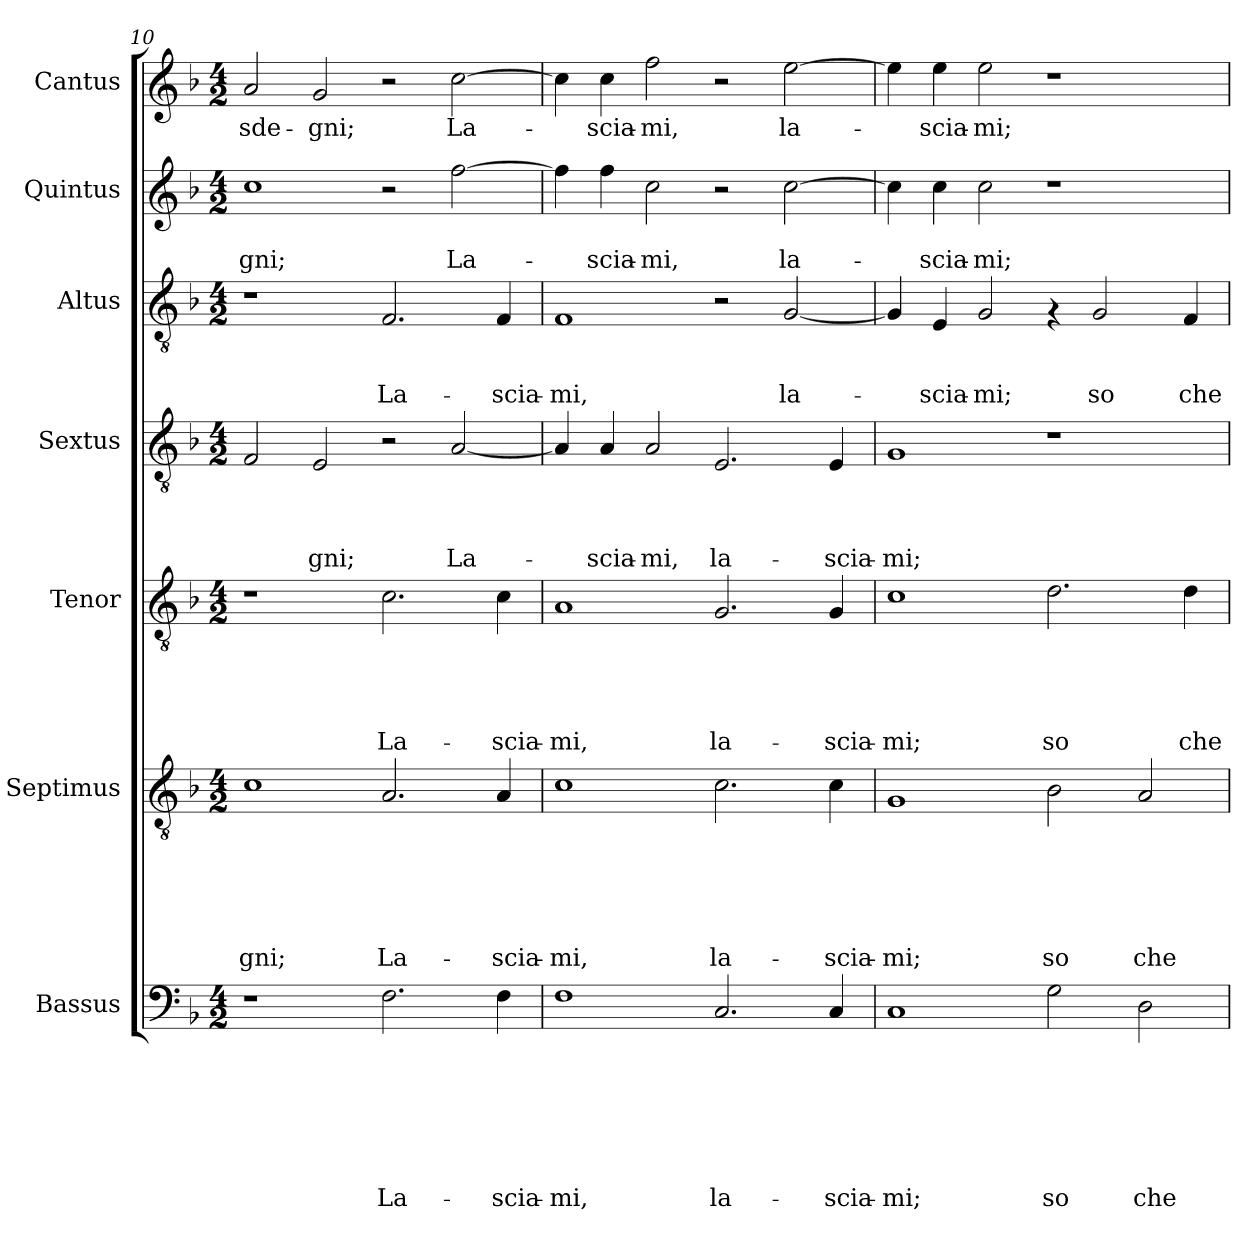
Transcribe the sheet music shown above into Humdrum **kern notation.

**kern	**text	**text	**text	**text	**text	**text	**text	**kern	**text	**text	**text	**text	**text	**text	**kern	**text	**text	**text	**text	**text	**kern	**text	**text	**text	**text	**kern	**text	**text	**text	**kern	**text	**text	**kern	**text
*part7	*part7	*part7	*part7	*part7	*part7	*part7	*part7	*part6	*part6	*part6	*part6	*part6	*part6	*part6	*part5	*part5	*part5	*part5	*part5	*part5	*part4	*part4	*part4	*part4	*part4	*part3	*part3	*part3	*part3	*part2	*part2	*part2	*part1	*part1
*staff7	*staff7	*staff7	*staff7	*staff7	*staff7	*staff7	*staff7	*staff6	*staff6	*staff6	*staff6	*staff6	*staff6	*staff6	*staff5	*staff5	*staff5	*staff5	*staff5	*staff5	*staff4	*staff4	*staff4	*staff4	*staff4	*staff3	*staff3	*staff3	*staff3	*staff2	*staff2	*staff2	*staff1	*staff1
*I"Bassus	*	*	*	*	*	*	*	*I"Septimus	*	*	*	*	*	*	*I"Tenor	*	*	*	*	*	*I"Sextus	*	*	*	*	*I"Altus	*	*	*	*I"Quintus	*	*	*I"Cantus	*
*clefF4	*	*	*	*	*	*	*	*clefGv2	*	*	*	*	*	*	*clefGv2	*	*	*	*	*	*clefGv2	*	*	*	*	*clefGv2	*	*	*	*clefG2	*	*	*clefG2	*
*k[b-]	*	*	*	*	*	*	*	*k[b-]	*	*	*	*	*	*	*k[b-]	*	*	*	*	*	*k[b-]	*	*	*	*	*k[b-]	*	*	*	*k[b-]	*	*	*k[b-]	*
*F:	*	*	*	*	*	*	*	*F:	*	*	*	*	*	*	*F:	*	*	*	*	*	*F:	*	*	*	*	*F:	*	*	*	*F:	*	*	*F:	*
*M4/2	*	*	*	*	*	*	*	*M4/2	*	*	*	*	*	*	*M4/2	*	*	*	*	*	*M4/2	*	*	*	*	*M4/2	*	*	*	*M4/2	*	*	*M4/2	*
=10	=10	=10	=10	=10	=10	=10	=10	=10	=10	=10	=10	=10	=10	=10	=10	=10	=10	=10	=10	=10	=10	=10	=10	=10	=10	=10	=10	=10	=10	=10	=10	=10	=10	=10
!	!	!	!	!	!	!	!	!	!	!	!	!	!	!LO:LY:b	!	!	!	!	!	!	!	!	!	!	!	!	!	!	!	!	!	!LO:LY:b	!	!LO:LY:b
1r	.	.	.	.	.	.	.	1c	.	.	.	.	.	-gni;	1r	.	.	.	.	.	2F/	.	.	.	.	1r	.	.	.	1cc	.	-gni;	2a/	sde-
!	!	!	!	!	!	!	!	!	!	!	!	!	!	!	!	!	!	!	!	!	!	!	!	!	!LO:LY:b	!	!	!	!	!	!	!	!	!LO:LY:b
.	.	.	.	.	.	.	.	.	.	.	.	.	.	.	.	.	.	.	.	.	2E/	.	.	.	-gni;	.	.	.	.	.	.	.	2g/	-gni;
!	!	!	!	!	!	!	!LO:LY:b	!	!	!	!	!	!	!LO:LY:b	!	!	!	!	!	!LO:LY:b	!	!	!	!	!	!	!	!	!LO:LY:b	!	!	!	!	!
2.F\	.	.	.	.	.	.	La-	2.A/	.	.	.	.	.	La-	2.c\	.	.	.	.	La-	2r	.	.	.	.	2.F/	.	.	La-	2r	.	.	2r	.
!	!	!	!	!	!	!	!	!	!	!	!	!	!	!	!	!	!	!	!	!	!	!	!	!	!LO:LY:b	!	!	!	!	!	!	!LO:LY:b	!	!LO:LY:b
.	.	.	.	.	.	.	.	.	.	.	.	.	.	.	.	.	.	.	.	.	[<2A/	.	.	.	La-	.	.	.	.	[>2ff\	.	La-	[>2cc\	La-
!	!	!	!	!	!	!	!LO:LY:b	!	!	!	!	!	!	!LO:LY:b	!	!	!	!	!	!LO:LY:b	!	!	!	!	!	!	!	!	!LO:LY:b	!	!	!	!	!
4F\	.	.	.	.	.	.	-scia-	4A/	.	.	.	.	.	-scia-	4c\	.	.	.	.	-scia-	.	.	.	.	.	4F/	.	.	-scia-	.	.	.	.	.
=11	=11	=11	=11	=11	=11	=11	=11	=11	=11	=11	=11	=11	=11	=11	=11	=11	=11	=11	=11	=11	=11	=11	=11	=11	=11	=11	=11	=11	=11	=11	=11	=11	=11	=11
!	!	!	!	!	!	!	!LO:LY:b	!	!	!	!	!	!	!LO:LY:b	!	!	!	!	!	!LO:LY:b	!	!	!	!	!	!	!	!	!LO:LY:b	!	!	!	!	!
1F	.	.	.	.	.	.	-mi,	1c	.	.	.	.	.	-mi,	1A	.	.	.	.	-mi,	4A/]	.	.	.	.	1F	.	.	-mi,	4ff\]	.	.	4cc\]	.
!	!	!	!	!	!	!	!	!	!	!	!	!	!	!	!	!	!	!	!	!	!	!	!	!	!LO:LY:b	!	!	!	!	!	!	!LO:LY:b	!	!LO:LY:b
.	.	.	.	.	.	.	.	.	.	.	.	.	.	.	.	.	.	.	.	.	4A/	.	.	.	-scia-	.	.	.	.	4ff\	.	-scia-	4cc\	-scia-
!	!	!	!	!	!	!	!	!	!	!	!	!	!	!	!	!	!	!	!	!	!	!	!	!	!LO:LY:b	!	!	!	!	!	!	!LO:LY:b	!	!LO:LY:b
.	.	.	.	.	.	.	.	.	.	.	.	.	.	.	.	.	.	.	.	.	2A/	.	.	.	-mi,	.	.	.	.	2cc\	.	-mi,	2ff\	-mi,
!	!	!	!	!	!	!	!LO:LY:b	!	!	!	!	!	!	!LO:LY:b	!	!	!	!	!	!LO:LY:b	!	!	!	!	!LO:LY:b	!	!	!	!	!	!	!	!	!
2.C/	.	.	.	.	.	.	la-	2.c\	.	.	.	.	.	la-	2.G/	.	.	.	.	la-	2.E/	.	.	.	la-	2r	.	.	.	2r	.	.	2r	.
!	!	!	!	!	!	!	!	!	!	!	!	!	!	!	!	!	!	!	!	!	!	!	!	!	!	!	!	!	!LO:LY:b	!	!	!LO:LY:b	!	!LO:LY:b
.	.	.	.	.	.	.	.	.	.	.	.	.	.	.	.	.	.	.	.	.	.	.	.	.	.	[<2G/	.	.	la-	[>2cc\	.	la-	[>2ee\	la-
!	!	!	!	!	!	!	!LO:LY:b	!	!	!	!	!	!	!LO:LY:b	!	!	!	!	!	!LO:LY:b	!	!	!	!	!LO:LY:b	!	!	!	!	!	!	!	!	!
4C/	.	.	.	.	.	.	-scia-	4c\	.	.	.	.	.	-scia-	4G/	.	.	.	.	-scia-	4E/	.	.	.	-scia-	.	.	.	.	.	.	.	.	.
=12	=12	=12	=12	=12	=12	=12	=12	=12	=12	=12	=12	=12	=12	=12	=12	=12	=12	=12	=12	=12	=12	=12	=12	=12	=12	=12	=12	=12	=12	=12	=12	=12	=12	=12
!	!	!	!	!	!	!	!LO:LY:b	!	!	!	!	!	!	!LO:LY:b	!	!	!	!	!	!LO:LY:b	!	!	!	!	!LO:LY:b	!	!	!	!	!	!	!	!	!
1C	.	.	.	.	.	.	-mi;	1G	.	.	.	.	.	-mi;	1c	.	.	.	.	-mi;	1G	.	.	.	-mi;	4G/]	.	.	.	4cc\]	.	.	4ee\]	.
!	!	!	!	!	!	!	!	!	!	!	!	!	!	!	!	!	!	!	!	!	!	!	!	!	!	!	!	!	!LO:LY:b	!	!	!LO:LY:b	!	!LO:LY:b
.	.	.	.	.	.	.	.	.	.	.	.	.	.	.	.	.	.	.	.	.	.	.	.	.	.	4E/	.	.	-scia-	4cc\	.	-scia-	4ee\	-scia-
!	!	!	!	!	!	!	!	!	!	!	!	!	!	!	!	!	!	!	!	!	!	!	!	!	!	!	!	!	!LO:LY:b	!	!	!LO:LY:b	!	!LO:LY:b
.	.	.	.	.	.	.	.	.	.	.	.	.	.	.	.	.	.	.	.	.	.	.	.	.	.	2G/	.	.	-mi;	2cc\	.	-mi;	2ee\	-mi;
!	!	!	!	!	!	!	!LO:LY:b	!	!	!	!	!	!	!LO:LY:b	!	!	!	!	!	!LO:LY:b	!	!	!	!	!	!	!	!	!	!	!	!	!	!
2G\	.	.	.	.	.	.	so	2B-\	.	.	.	.	.	so	2.d\	.	.	.	.	so	1r	.	.	.	.	4rF	.	.	.	1r	.	.	1r	.
!	!	!	!	!	!	!	!	!	!	!	!	!	!	!	!	!	!	!	!	!	!	!	!	!	!	!	!	!	!LO:LY:b	!	!	!	!	!
.	.	.	.	.	.	.	.	.	.	.	.	.	.	.	.	.	.	.	.	.	.	.	.	.	.	2G/	.	.	so	.	.	.	.	.
!	!	!	!	!	!	!	!LO:LY:b	!	!	!	!	!	!	!LO:LY:b	!	!	!	!	!	!	!	!	!	!	!	!	!	!	!	!	!	!	!	!
2D\	.	.	.	.	.	.	che	2A/	.	.	.	.	.	che	.	.	.	.	.	.	.	.	.	.	.	.	.	.	.	.	.	.	.	.
!	!	!	!	!	!	!	!	!	!	!	!	!	!	!	!	!	!	!	!	!LO:LY:b	!	!	!	!	!	!	!	!	!LO:LY:b	!	!	!	!	!
.	.	.	.	.	.	.	.	.	.	.	.	.	.	.	4d\	.	.	.	.	che	.	.	.	.	.	4F/	.	.	che	.	.	.	.	.
=	=	=	=	=	=	=	=	=	=	=	=	=	=	=	=	=	=	=	=	=	=	=	=	=	=	=	=	=	=	=	=	=	=	=
*-	*-	*-	*-	*-	*-	*-	*-	*-	*-	*-	*-	*-	*-	*-	*-	*-	*-	*-	*-	*-	*-	*-	*-	*-	*-	*-	*-	*-	*-	*-	*-	*-	*-	*-
